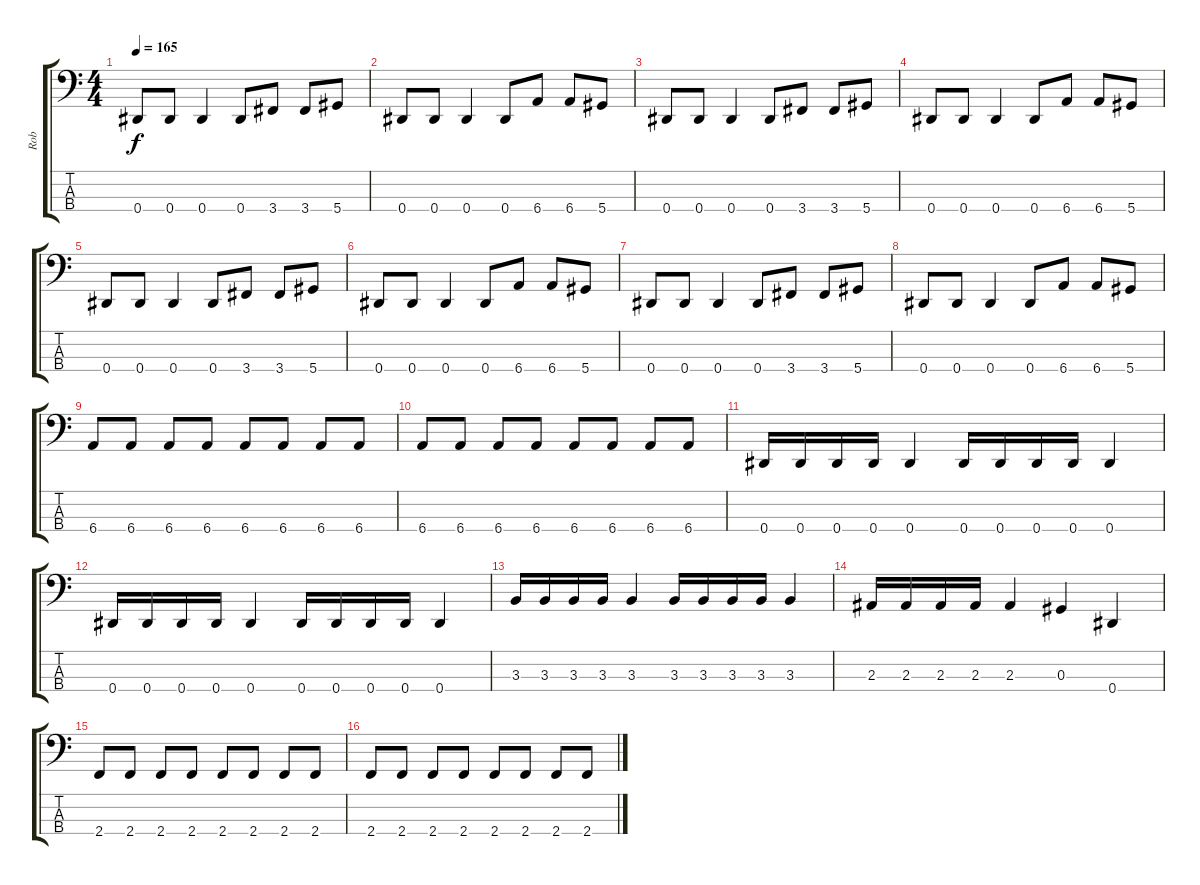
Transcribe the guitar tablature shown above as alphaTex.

\track ("Rob" "Rob") {instrument electricbassfinger}
\staff {score tabs}
\tuning (Gb2 Db2 Ab1 Eb1) {hide}
\ts (4 4)
\tempo 165
\clef f4
\ks c
0.4.8{dy f} 0.4.8 0.4.4 0.4.8 3.4.8 3.4.8 5.4.8 |
0.4.8 0.4.8 0.4.4 0.4.8 6.4.8 6.4.8 5.4.8 |
0.4.8 0.4.8 0.4.4 0.4.8 3.4.8 3.4.8 5.4.8 |
0.4.8 0.4.8 0.4.4 0.4.8 6.4.8 6.4.8 5.4.8 |
0.4.8 0.4.8 0.4.4 0.4.8 3.4.8 3.4.8 5.4.8 |
0.4.8 0.4.8 0.4.4 0.4.8 6.4.8 6.4.8 5.4.8 |
0.4.8 0.4.8 0.4.4 0.4.8 3.4.8 3.4.8 5.4.8 |
0.4.8 0.4.8 0.4.4 0.4.8 6.4.8 6.4.8 5.4.8 |
6.4.8 6.4.8 6.4.8 6.4.8 6.4.8 6.4.8 6.4.8 6.4.8 |
6.4.8 6.4.8 6.4.8 6.4.8 6.4.8 6.4.8 6.4.8 6.4.8 |
0.4.16 0.4.16 0.4.16 0.4.16 0.4.4 0.4.16 0.4.16 0.4.16 0.4.16 0.4.4 |
0.4.16 0.4.16 0.4.16 0.4.16 0.4.4 0.4.16 0.4.16 0.4.16 0.4.16 0.4.4 |
3.3.16 3.3.16 3.3.16 3.3.16 3.3.4 3.3.16 3.3.16 3.3.16 3.3.16 3.3.4 |
2.3.16 2.3.16 2.3.16 2.3.16 2.3.4 0.3.4 0.4.4 |
2.4.8 2.4.8 2.4.8 2.4.8 2.4.8 2.4.8 2.4.8 2.4.8 |
2.4.8 2.4.8 2.4.8 2.4.8 2.4.8 2.4.8 2.4.8 2.4.8
